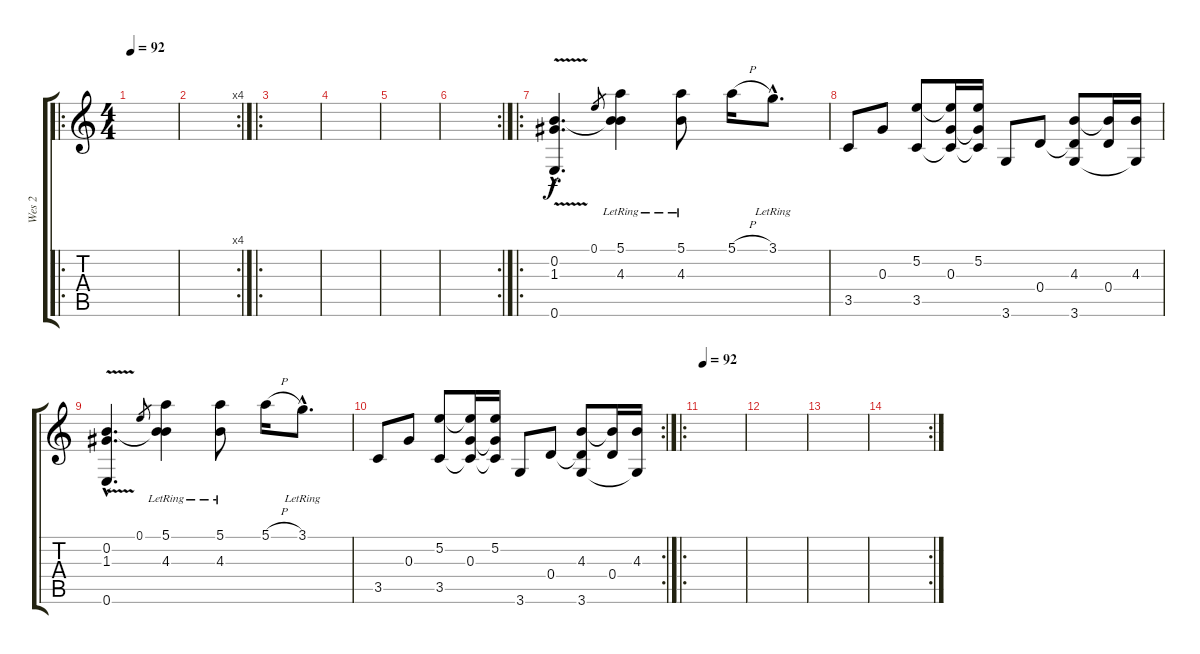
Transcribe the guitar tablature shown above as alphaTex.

\track ("Wes 2" "Wes 2") {instrument overdrivenguitar}
\staff {score tabs}
\tuning (E4 B3 G3 D3 A2 E2) {hide}
\ro
\ts (4 4)
\tempo 92
\clef g2
\ks c
|
\rc 4
|
\ro
|
|
|
\rc 2
|
\ro
(0.2{hac} 1.3{v hac} 0.6{hac}).4{d} 0.1.8{gr} (5.1{lr} 0.2{t} 4.3{lr}).4 (5.1{lr} 4.3{lr}).8 5.1{h}.16 3.1{hac lr}.8{d} |
3.5.8 0.3.8 (5.2 3.5).8 (5.2{t} 0.3 3.5{t}).16 (5.2 0.3{t} 3.5{t}).16 3.6.8 0.4.8 (4.3 0.4{t} 3.6).8 (4.3{t} 0.4).16 (4.3 3.6{t}).16 |
(0.2{hac} 1.3{v hac} 0.6{hac}).4{d} 0.1.8{gr} (5.1{lr} 0.2{t} 4.3{lr}).4 (5.1{lr} 4.3{lr}).8 5.1{h}.16 3.1{hac lr}.8{d} |
\rc 2
3.5.8 0.3.8 (5.2 3.5).8 (5.2{t} 0.3 3.5{t}).16 (5.2 0.3{t} 3.5{t}).16 3.6.8 0.4.8 (4.3 0.4{t} 3.6).8 (4.3{t} 0.4).16 (4.3 3.6{t}).16 |
\ro
\tempo 92
|
|
|
\rc 2
